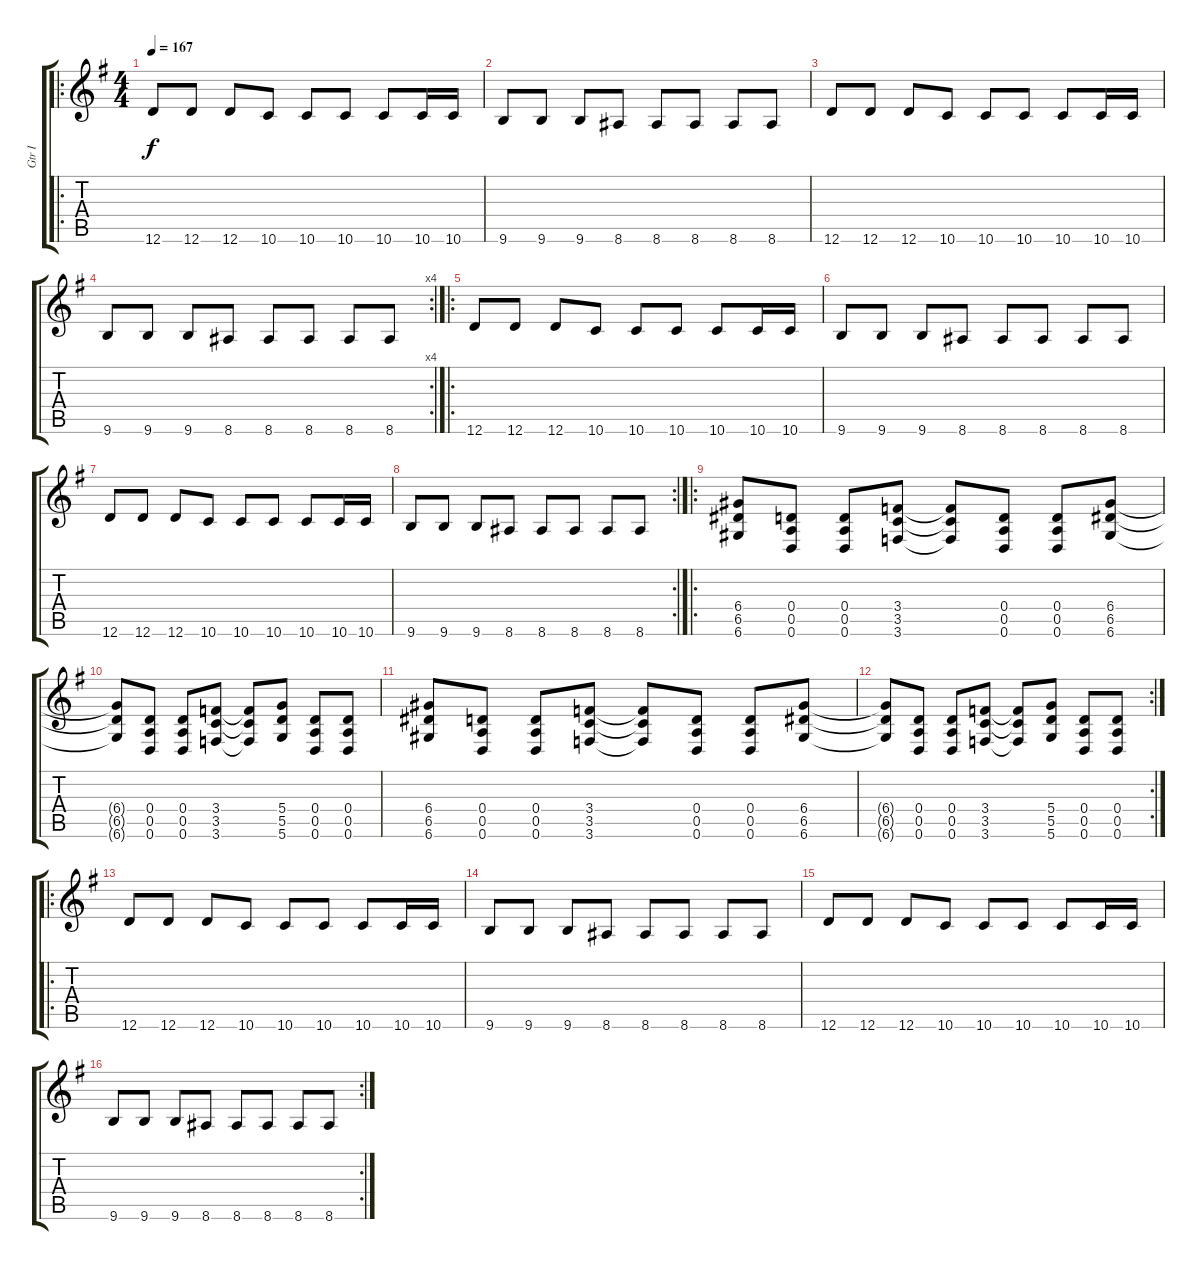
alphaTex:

\track ("Gtr I" "Gtr I") {instrument overdrivenguitar}
\staff {score tabs}
\tuning (E4 B3 G3 D3 A2 D2) {hide}
\ro
\ts (4 4)
\tempo 167
\clef g2
\ks g
12.6.8{dy f instrument overdrivenguitar} 12.6.8 12.6.8 10.6.8 10.6.8 10.6.8 10.6.8 10.6.16 10.6.16 |
9.6.8 9.6.8 9.6.8 8.6.8 8.6.8 8.6.8 8.6.8 8.6.8 |
12.6.8 12.6.8 12.6.8 10.6.8 10.6.8 10.6.8 10.6.8 10.6.16 10.6.16 |
\rc 4
9.6.8 9.6.8 9.6.8 8.6.8 8.6.8 8.6.8 8.6.8 8.6.8 |
\ro
12.6.8 12.6.8 12.6.8 10.6.8 10.6.8 10.6.8 10.6.8 10.6.16 10.6.16 |
9.6.8 9.6.8 9.6.8 8.6.8 8.6.8 8.6.8 8.6.8 8.6.8 |
12.6.8 12.6.8 12.6.8 10.6.8 10.6.8 10.6.8 10.6.8 10.6.16 10.6.16 |
\rc 2
9.6.8 9.6.8 9.6.8 8.6.8 8.6.8 8.6.8 8.6.8 8.6.8 |
\ro
(6.4 6.5 6.6).8 (0.4 0.5 0.6).8 (0.4 0.5 0.6).8 (3.4 3.5 3.6).8 (3.4{t} 3.5{t} 3.6{t}).8 (0.4 0.5 0.6).8 (0.4 0.5 0.6).8 (6.4 6.5 6.6).8 |
(6.4{t} 6.5{t} 6.6{t}).8 (0.4 0.5 0.6).8 (0.4 0.5 0.6).8 (3.4 3.5 3.6).8 (3.4{t} 3.5{t} 3.6{t}).8 (5.4 5.5 5.6).8 (0.4 0.5 0.6).8 (0.4 0.5 0.6).8 |
(6.4 6.5 6.6).8 (0.4 0.5 0.6).8 (0.4 0.5 0.6).8 (3.4 3.5 3.6).8 (3.4{t} 3.5{t} 3.6{t}).8 (0.4 0.5 0.6).8 (0.4 0.5 0.6).8 (6.4 6.5 6.6).8 |
\rc 2
(6.4{t} 6.5{t} 6.6{t}).8 (0.4 0.5 0.6).8 (0.4 0.5 0.6).8 (3.4 3.5 3.6).8 (3.4{t} 3.5{t} 3.6{t}).8 (5.4 5.5 5.6).8 (0.4 0.5 0.6).8 (0.4 0.5 0.6).8 |
\ro
12.6.8 12.6.8 12.6.8 10.6.8 10.6.8 10.6.8 10.6.8 10.6.16 10.6.16 |
9.6.8 9.6.8 9.6.8 8.6.8 8.6.8 8.6.8 8.6.8 8.6.8 |
12.6.8 12.6.8 12.6.8 10.6.8 10.6.8 10.6.8 10.6.8 10.6.16 10.6.16 |
\rc 2
9.6.8 9.6.8 9.6.8 8.6.8 8.6.8 8.6.8 8.6.8 8.6.8
